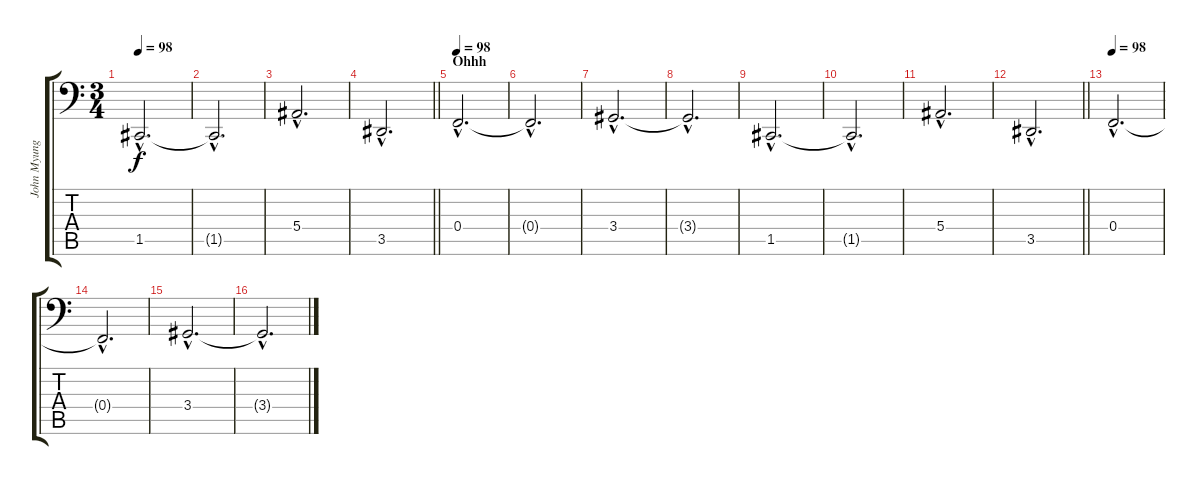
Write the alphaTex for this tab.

\track ("John Myung" "John Myung") {instrument electricbassfinger}
\staff {score tabs}
\tuning (Ab2 Eb2 Bb1 F1 C1 G0) {hide}
\ts (3 4)
\tempo 98
\clef f4
\ks c
1.5{hac}.2{d dy f} |
1.5{hac t}.2{d} |
5.4{hac}.2{d} |
\barLineRight lightlight
3.5{hac}.2{d} |
\section ("" "Ohhh")
\tempo 98
0.4{hac}.2{d} |
0.4{hac t}.2{d} |
3.4{hac}.2{d} |
3.4{hac t}.2{d} |
1.5{hac}.2{d} |
1.5{hac t}.2{d} |
5.4{hac}.2{d} |
\barLineRight lightlight
3.5{hac}.2{d} |
\tempo 98
0.4{hac}.2{d} |
0.4{hac t}.2{d} |
3.4{hac}.2{d} |
3.4{hac t}.2{d}
